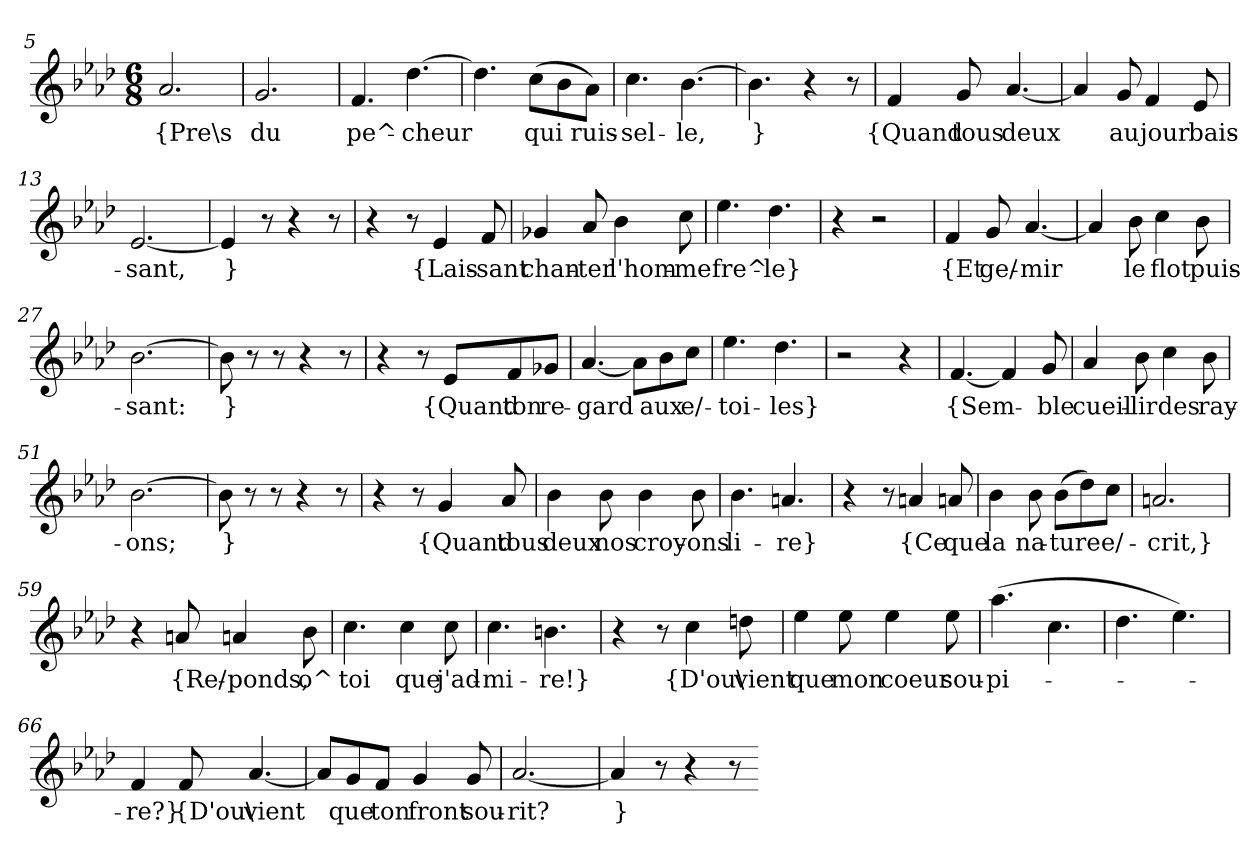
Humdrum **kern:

**kern	**text
*part1	*part1
*staff1	*staff1
*clefG2	*
*k[b-e-a-d-]	*
*M6/8	*
=5	=5
2.a-	{Pre\s
=6	=6
2.g	du
=7	=7
4.f	pe^-
[4.dd-	-cheur
=8	=8
4.dd-]	.
(8cc\L	qui
8b-\	.
8a-\J)	ruis-
=9	=9
4.cc	-sel-
[4.b-	-le,
=10	=10
4.b-]	}
4r	.
8r	.
=11	=11
4f	{Quand
8g	tous
[4.a-	deux
=12	=12
4a-]	.
8g	au
4f	jour
8e-	bais-
=13	=13
[2.e-	-sant,
=14	=14
4e-]	}
8r	.
4r	.
8r	.
=21	=21
4r	.
8r	.
4e-	{Lais-
8f	-sant
=22	=22
4g-X	chan-
8a-	-ter
4b-	l'hom-
8cc	-me
=23	=23
4.ee-	fre^-
4.dd-	-le}
=24	=24
4r	.
2r	.
=25	=25
4f	{Et
8g	ge/-
[4.a-	-mir
=26	=26
4a-]	.
8b-	le
4cc	flot
8b-	puis-
=27	=27
[2.b-	-sant:
=28	=28
8b-]	}
8r	.
8r	.
4r	.
8r	.
=45	=45
4r	.
8r	.
8e-/L	{Quand
8f/	ton
8g-X/J	re-
=46	=46
[4.a-	-gard
8a-\L]	.
8b-\	aux
8cc\J	e/-
=47	=47
4.ee-	-toi-
4.dd-	-les}
=48	=48
2r	.
4r	.
=49	=49
[4.f	{Sem-
4f]	.
8g	-ble
=50	=50
4a-	cueil-
8b-	-lir
4cc	des
8b-	ray-
=51	=51
[2.b-	-ons;
=52	=52
8b-]	}
8r	.
8r	.
4r	.
8r	.
=53	=53
4r	.
8r	.
4g	{Quand
8a-	tous
=54	=54
4b-	deux
8b-	nos
4b-	croy-
8b-	-ons
=55	=55
4.b-	li-
4.an	-re}
=56	=56
4r	.
8r	.
4an	{Ce
8an	que
=57	=57
4b-	la
8b-	na-
(8b-\L	-ture
8dd-\)	.
8cc\J	e/-
=58	=58
2.an	-crit,}
=59	=59
4r	.
8an	{Re/-
4an	-ponds,
8b-	o^
=60	=60
4.cc	toi
4cc	que
8cc	j'ad-
=61	=61
4.cc	-mi-
4.bn	-re!}
=62	=62
4r	.
8r	.
4cc	{D'ou\
8ddn	vient
=63	=63
4ee-	que
8ee-	mon
4ee-	coeur
8ee-	sou-
=64	=64
(4.aa-	-pi-
4.cc	.
=65	=65
4.dd-	.
4.ee-)	.
=66	=66
4f	-re?}
8f	{D'ou\
[4.a-	vient
=67	=67
8a-/L]	.
8g/	que
8f/J	ton
4g	front
8g	sou-
=68	=68
[2.a-	-rit?
=69	=69
4a-]	}
8r	.
4r	.
8r	.
=-	=-
*-	*-
